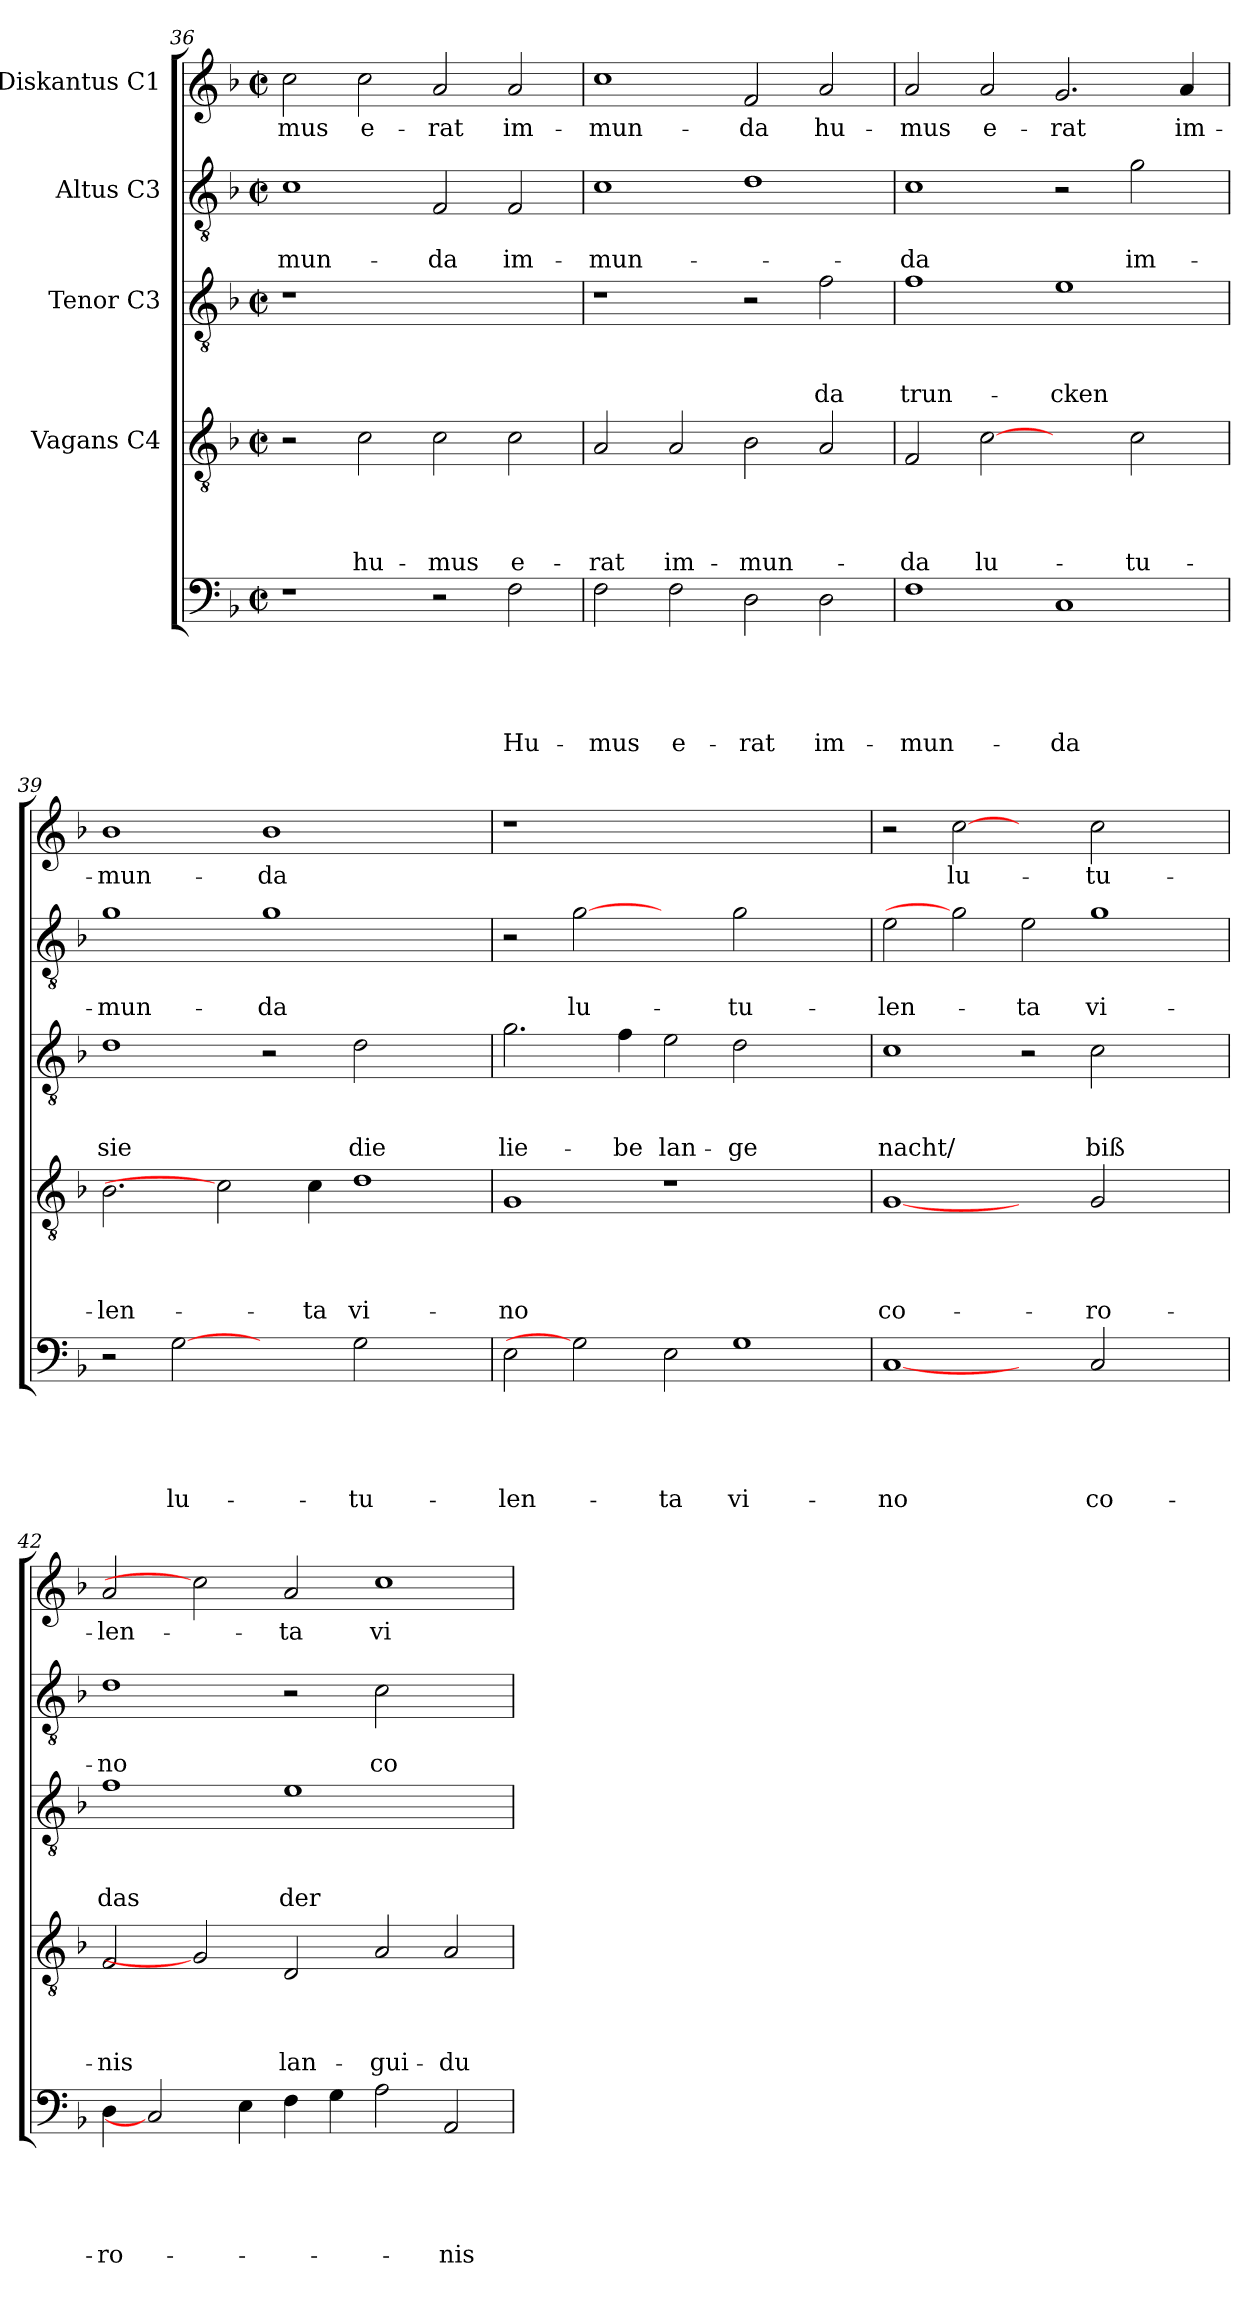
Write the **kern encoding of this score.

**kern	**text	**text	**text	**text	**text	**kern	**text	**text	**text	**text	**kern	**text	**text	**text	**kern	**text	**text	**kern	**text
*part5	*part5	*part5	*part5	*part5	*part5	*part4	*part4	*part4	*part4	*part4	*part3	*part3	*part3	*part3	*part2	*part2	*part2	*part1	*part1
*staff5	*staff5	*staff5	*staff5	*staff5	*staff5	*staff4	*staff4	*staff4	*staff4	*staff4	*staff3	*staff3	*staff3	*staff3	*staff2	*staff2	*staff2	*staff1	*staff1
*	*	*	*	*	*	*I"Vagans C4	*	*	*	*	*I"Tenor C3	*	*	*	*I"Altus C3	*	*	*I"Diskantus C1	*
*clefF4	*	*	*	*	*	*clefGv2	*	*	*	*	*clefGv2	*	*	*	*clefGv2	*	*	*clefG2	*
*k[b-]	*	*	*	*	*	*k[b-]	*	*	*	*	*k[b-]	*	*	*	*k[b-]	*	*	*k[b-]	*
*F:	*	*	*	*	*	*F:	*	*	*	*	*F:	*	*	*	*F:	*	*	*F:	*
*M2/2	*	*	*	*	*	*M2/2	*	*	*	*	*M2/2	*	*	*	*M2/2	*	*	*M2/2	*
*met(c|)	*	*	*	*	*	*met(c|)	*	*	*	*	*met(c|)	*	*	*	*met(c|)	*	*	*met(c|)	*
=36	=36	=36	=36	=36	=36	=36	=36	=36	=36	=36	=36	=36	=36	=36	=36	=36	=36	=36	=36
1r	.	.	.	.	.	2r	.	.	.	.	1r	.	.	.	1c	.	-mun-	2cc\	-mus
.	.	.	.	.	.	2c\	.	.	.	hu-	.	.	.	.	.	.	.	2cc\	e-
2r	.	.	.	.	.	2c\	.	.	.	-mus	1ryy	.	.	.	2F/	.	-da	2a/	-rat
2F\	.	.	.	.	Hu-	2c\	.	.	.	e-	.	.	.	.	2F/	.	im-	2a/	im-
!!LO:LB:g=z
=37	=37	=37	=37	=37	=37	=37	=37	=37	=37	=37	=37	=37	=37	=37	=37	=37	=37	=37	=37
2F\	.	.	.	.	-mus	2A/	.	.	.	-rat	1r	.	.	.	1c	.	-mun-	1cc	-mun-
2F\	.	.	.	.	e-	2A/	.	.	.	im-	.	.	.	.	.	.	.	.	.
2D\	.	.	.	.	-rat	2B-\	.	.	.	-mun-	2r	.	.	.	1d	.	.	2f/	-da
2D\	.	.	.	.	im-	2A/	.	.	.	.	2f\	.	.	da	.	.	.	2a/	hu-
=38	=38	=38	=38	=38	=38	=38	=38	=38	=38	=38	=38	=38	=38	=38	=38	=38	=38	=38	=38
1F	.	.	.	.	-mun-	2F/	.	.	.	-da	1f	.	.	trun-	1c	.	-da	2a/	-mus
.	.	.	.	.	.	[2c	.	.	.	lu-	.	.	.	.	.	.	.	2a/	e-
1C	.	.	.	.	-da	2ryy	.	.	.	.	1e	.	.	-cken	2r	.	.	2.g/	-rat
.	.	.	.	.	.	2c\	.	.	.	-tu-	.	.	.	.	2g\	.	im-	.	.
.	.	.	.	.	.	.	.	.	.	.	.	.	.	.	.	.	.	4a/	im-
=39	=39	=39	=39	=39	=39	=39	=39	=39	=39	=39	=39	=39	=39	=39	=39	=39	=39	=39	=39
2r	.	.	.	.	.	2.B-\	.	.	.	-len-	1d	.	.	sie	1g	.	-mun-	1b-	-mun-
[2G	.	.	.	.	lu-	.	.	.	.	.	.	.	.	.	.	.	.	.	.
.	.	.	.	.	.	2c]	.	.	.	.	.	.	.	.	.	.	.	.	.
2ryy	.	.	.	.	.	.	.	.	.	.	2r	.	.	.	1g	.	-da	1b-	-da
.	.	.	.	.	.	4c\	.	.	.	-ta	.	.	.	.	.	.	.	.	.
2G\	.	.	.	.	-tu-	1d	.	.	.	vi-	2d\	.	.	die	.	.	.	.	.
2ryy	.	.	.	.	.	.	.	.	.	.	2ryy	.	.	.	2ryy	.	.	2ryy	.
=40	=40	=40	=40	=40	=40	=40	=40	=40	=40	=40	=40	=40	=40	=40	=40	=40	=40	=40	=40
2E\	.	.	.	.	-len-	1G	.	.	.	-no	2.g\	.	.	lie-	2r	.	.	1r	.
2G]	.	.	.	.	.	.	.	.	.	.	.	.	.	.	[2g	.	lu-	.	.
.	.	.	.	.	.	.	.	.	.	.	4f\	.	.	-be	.	.	.	.	.
2E\	.	.	.	.	-ta	1r	.	.	.	.	2e\	.	.	lan-	2ryy	.	.	1.ryy	.
1G	.	.	.	.	vi-	.	.	.	.	.	2d\	.	.	-ge	2g\	.	-tu-	.	.
.	.	.	.	.	.	2ryy	.	.	.	.	2ryy	.	.	.	2ryy	.	.	.	.
=41	=41	=41	=41	=41	=41	=41	=41	=41	=41	=41	=41	=41	=41	=41	=41	=41	=41	=41	=41
[1C	.	.	.	.	-no	[1G	.	.	.	co-	1c	.	.	nacht/	2e\	.	-len-	2r	.
.	.	.	.	.	.	.	.	.	.	.	.	.	.	.	2g]	.	.	[2cc	lu-
2ryy	.	.	.	.	.	2ryy	.	.	.	.	2r	.	.	.	2e\	.	-ta	2ryy	.
2C/	.	.	.	.	co-	2G/	.	.	.	-ro-	2c\	.	.	biß	1g	.	vi-	2cc\	-tu-
2ryy	.	.	.	.	.	2ryy	.	.	.	.	2ryy	.	.	.	.	.	.	2ryy	.
=42	=42	=42	=42	=42	=42	=42	=42	=42	=42	=42	=42	=42	=42	=42	=42	=42	=42	=42	=42
4D\	.	.	.	.	-ro-	2F/	.	.	.	-nis	1f	.	.	das	1d	.	-no	2a/	-len-
2C]	.	.	.	.	.	.	.	.	.	.	.	.	.	.	.	.	.	.	.
.	.	.	.	.	.	2G]	.	.	.	.	.	.	.	.	.	.	.	2cc]	.
4E\	.	.	.	.	.	.	.	.	.	.	.	.	.	.	.	.	.	.	.
4F\	.	.	.	.	.	2D/	.	.	.	lan-	1e	.	.	der	2r	.	.	2a/	-ta
4G\	.	.	.	.	.	.	.	.	.	.	.	.	.	.	.	.	.	.	.
2A\	.	.	.	.	.	2A/	.	.	.	-gui-	.	.	.	.	2c\	.	co-	1cc	vi-
2AA/	.	.	.	.	-nis	2A/	.	.	.	-du-	2ryy	.	.	.	2ryy	.	.	.	.
=	=	=	=	=	=	=	=	=	=	=	=	=	=	=	=	=	=	=	=
*-	*-	*-	*-	*-	*-	*-	*-	*-	*-	*-	*-	*-	*-	*-	*-	*-	*-	*-	*-
